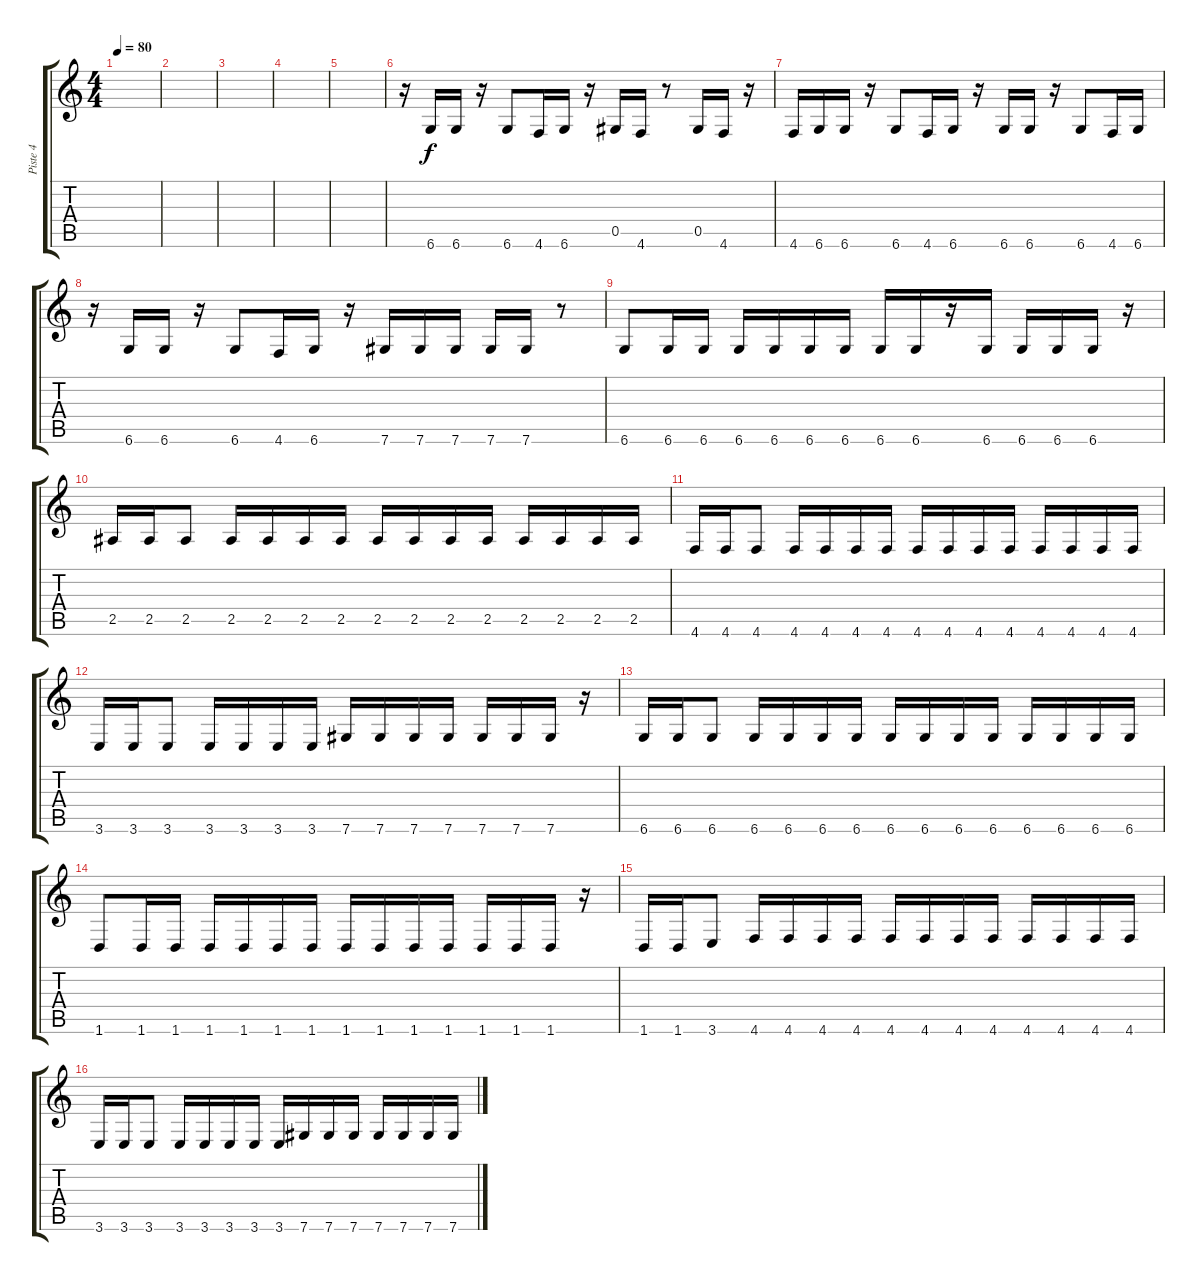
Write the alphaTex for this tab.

\track ("Piste 4" "Piste 4") {instrument electricbasspick}
\staff {score tabs}
\tuning (Eb4 Bb3 Gb3 Db3 Ab2 Db2) {hide}
\ts (4 4)
\tempo 80
\clef g2
\ks c
|
|
|
|
|
r.16 6.6.16 6.6.16 r.16 6.6.8 4.6.16 6.6.16 r.16 0.5.16 4.6.16 r.8 0.5.16 4.6.16 r.16 |
4.6.16 6.6.16 6.6.16 r.16 6.6.8 4.6.16 6.6.16 r.16 6.6.16 6.6.16 r.16 6.6.8 4.6.16 6.6.16 |
r.16 6.6.16 6.6.16 r.16 6.6.8 4.6.16 6.6.16 r.16 7.6.16 7.6.16 7.6.16 7.6.16 7.6.16 r.8 |
6.6.8 6.6.16 6.6.16 6.6.16 6.6.16 6.6.16 6.6.16 6.6.16 6.6.16 r.16 6.6.16 6.6.16 6.6.16 6.6.16 r.16 |
2.5.16 2.5.16 2.5.8 2.5.16 2.5.16 2.5.16 2.5.16 2.5.16 2.5.16 2.5.16 2.5.16 2.5.16 2.5.16 2.5.16 2.5.16 |
4.6.16 4.6.16 4.6.8 4.6.16 4.6.16 4.6.16 4.6.16 4.6.16 4.6.16 4.6.16 4.6.16 4.6.16 4.6.16 4.6.16 4.6.16 |
3.6.16 3.6.16 3.6.8 3.6.16 3.6.16 3.6.16 3.6.16 7.6.16 7.6.16 7.6.16 7.6.16 7.6.16 7.6.16 7.6.16 r.16 |
6.6.16 6.6.16 6.6.8 6.6.16 6.6.16 6.6.16 6.6.16 6.6.16 6.6.16 6.6.16 6.6.16 6.6.16 6.6.16 6.6.16 6.6.16 |
1.6.8 1.6.16 1.6.16 1.6.16 1.6.16 1.6.16 1.6.16 1.6.16 1.6.16 1.6.16 1.6.16 1.6.16 1.6.16 1.6.16 r.16 |
1.6.16 1.6.16 3.6.8 4.6.16 4.6.16 4.6.16 4.6.16 4.6.16 4.6.16 4.6.16 4.6.16 4.6.16 4.6.16 4.6.16 4.6.16 |
3.6.16 3.6.16 3.6.8 3.6.16 3.6.16 3.6.16 3.6.16 3.6.16 7.6.16 7.6.16 7.6.16 7.6.16 7.6.16 7.6.16 7.6.16
